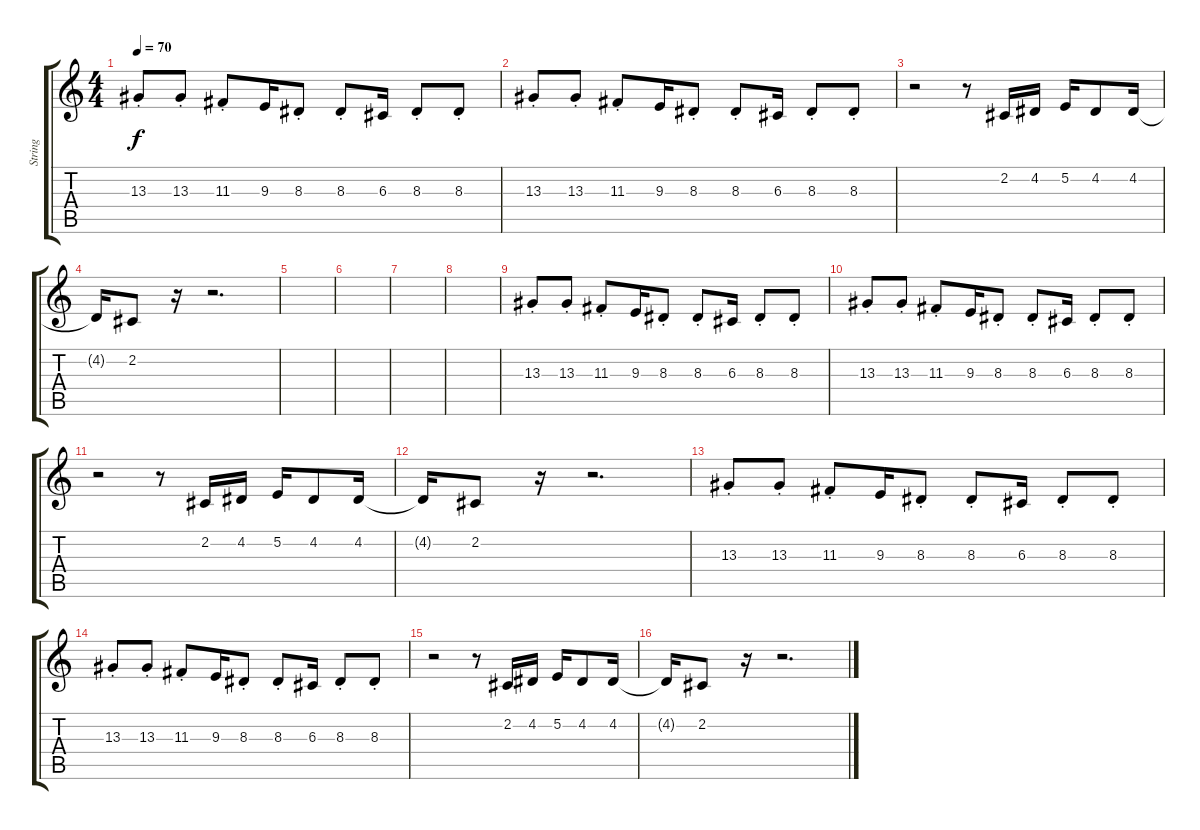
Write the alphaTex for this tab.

\track ("String " "String ") {instrument stringensemble1}
\staff {score tabs}
\tuning (E4 B3 G3 D3 A2 E2) {hide}
\ts (4 4)
\tempo 70
\clef g2
\ks c
13.3{st}.8{dy f} 13.3{st}.8 11.3{st}.8 9.3.16 8.3{st}.8 8.3{st}.8 6.3.16 8.3{st}.8 8.3{st}.8 |
13.3{st}.8 13.3{st}.8 11.3{st}.8 9.3.16 8.3{st}.8 8.3{st}.8 6.3.16 8.3{st}.8 8.3{st}.8 |
r.2 r.8 2.2.16 4.2.16 5.2.16 4.2.8 4.2.16 |
4.2{t}.16 2.2.8 r.16 r.2{d} |
|
|
|
|
13.3{st}.8 13.3{st}.8 11.3{st}.8 9.3.16 8.3{st}.8 8.3{st}.8 6.3.16 8.3{st}.8 8.3{st}.8 |
13.3{st}.8 13.3{st}.8 11.3{st}.8 9.3.16 8.3{st}.8 8.3{st}.8 6.3.16 8.3{st}.8 8.3{st}.8 |
r.2 r.8 2.2.16 4.2.16 5.2.16 4.2.8 4.2.16 |
4.2{t}.16 2.2.8 r.16 r.2{d} |
13.3{st}.8 13.3{st}.8 11.3{st}.8 9.3.16 8.3{st}.8 8.3{st}.8 6.3.16 8.3{st}.8 8.3{st}.8 |
13.3{st}.8 13.3{st}.8 11.3{st}.8 9.3.16 8.3{st}.8 8.3{st}.8 6.3.16 8.3{st}.8 8.3{st}.8 |
r.2 r.8 2.2.16 4.2.16 5.2.16 4.2.8 4.2.16 |
4.2{t}.16 2.2.8 r.16 r.2{d}
